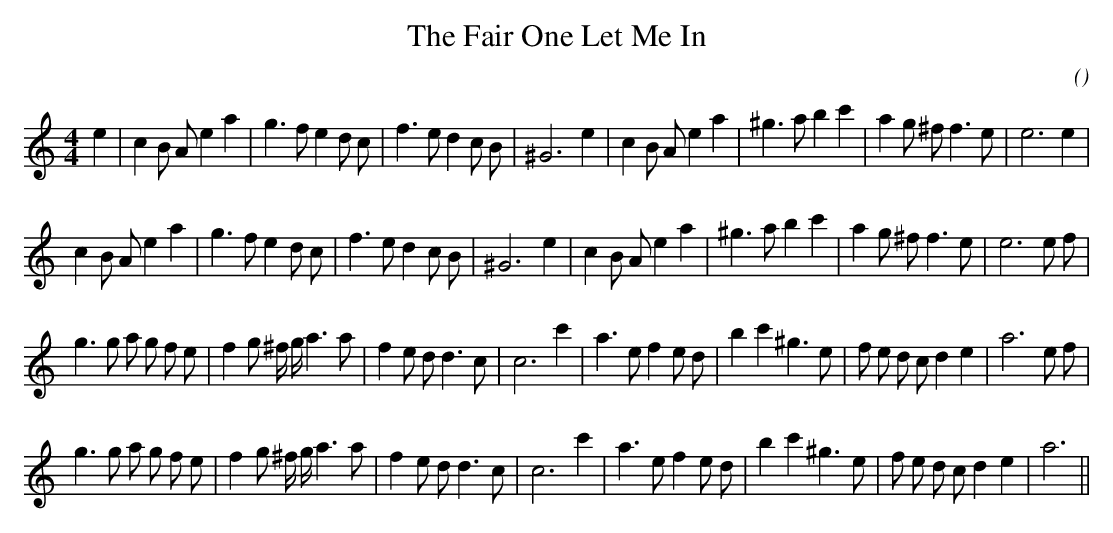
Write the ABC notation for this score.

X:1
T: The Fair One Let Me In
C:
O:
M:4/4
K:Am
K:Am
M:4/4
L:1/16
e4 |c4 B2 A2 e4 a4 |g6 f2 e4 d2 c2 |f6 e2 d4 c2 B2 |^G12 e4 |c4 B2 A2 e4 a4 |^g6 a2 b4 c'4 |a4 g2 ^f2 f6 e2 |e12 e4 |
c4 B2 A2 e4 a4 |g6 f2 e4 d2 c2 |f6 e2 d4 c2 B2 |^G12 e4 |c4 B2 A2 e4 a4 |^g6 a2 b4 c'4 |a4 g2 ^f2 f6 e2 |e12 e2 f2 |
g6 g2 a2 g2 f2 e2 |f4 g2 ^f g a6 a2 |f4 e2 d2 d6 c2 |c12 c'4 |a6 e2 f4 e2 d2 |b4 c'4 ^g6 e2 |f2 e2 d2 c2 d4 e4 |a12 e2 f2 |
g6 g2 a2 g2 f2 e2 |f4 g2 ^f g a6 a2 |f4 e2 d2 d6 c2 |c12 c'4 |a6 e2 f4 e2 d2 |b4 c'4 ^g6 e2 |f2 e2 d2 c2 d4 e4 |a12 ||
